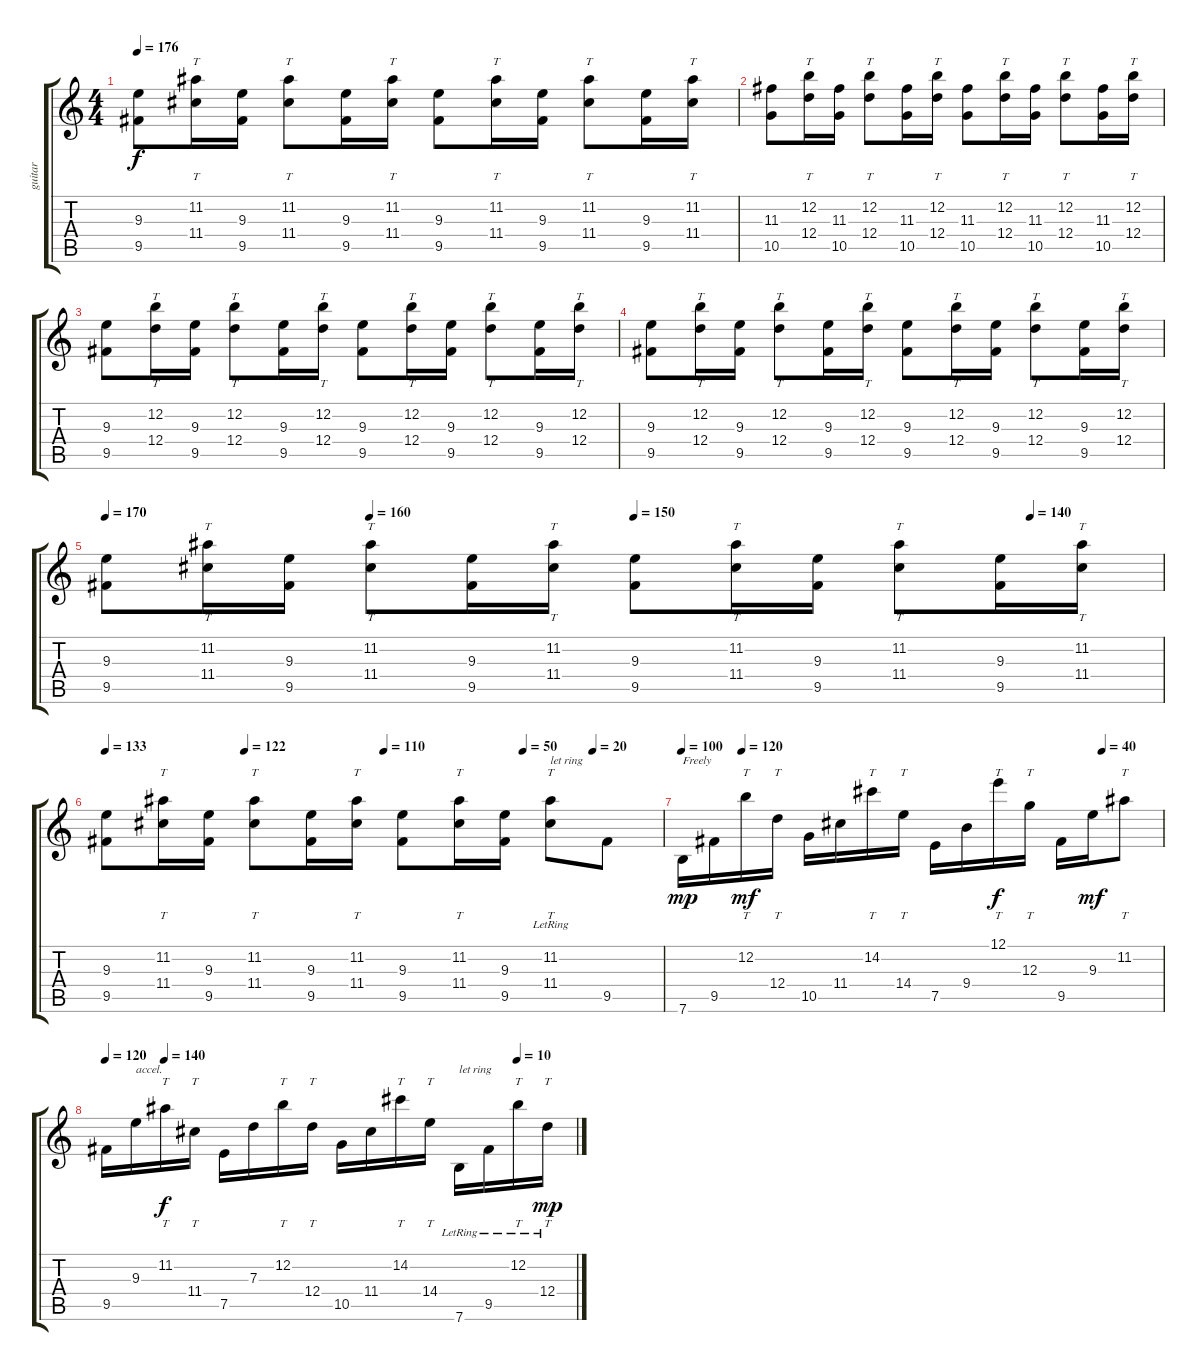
\track ("guitar" "guitar") {instrument electricguitarjazz}
\staff {score tabs}
\tuning (E4 B3 G3 D3 A2 E2) {hide}
\ts (4 4)
\tempo 176
\clef g2
\ks c
(9.3 9.5).8{dy f} (11.2 11.4).16{tt} (9.3 9.5).16 (11.2 11.4).8{tt} (9.3 9.5).16 (11.2 11.4).16{tt} (9.3 9.5).8 (11.2 11.4).16{tt} (9.3 9.5).16 (11.2 11.4).8{tt} (9.3 9.5).16 (11.2 11.4).16{tt} |
(11.3 10.5).8 (12.2 12.4).16{tt} (11.3 10.5).16 (12.2 12.4).8{tt} (11.3 10.5).16 (12.2 12.4).16{tt} (11.3 10.5).8 (12.2 12.4).16{tt} (11.3 10.5).16 (12.2 12.4).8{tt} (11.3 10.5).16 (12.2 12.4).16{tt} |
(9.3 9.5).8 (12.2 12.4).16{tt} (9.3 9.5).16 (12.2 12.4).8{tt} (9.3 9.5).16 (12.2 12.4).16{tt} (9.3 9.5).8 (12.2 12.4).16{tt} (9.3 9.5).16 (12.2 12.4).8{tt} (9.3 9.5).16 (12.2 12.4).16{tt} |
(9.3 9.5).8 (12.2 12.4).16{tt} (9.3 9.5).16 (12.2 12.4).8{tt} (9.3 9.5).16 (12.2 12.4).16{tt} (9.3 9.5).8 (12.2 12.4).16{tt} (9.3 9.5).16 (12.2 12.4).8{tt} (9.3 9.5).16 (12.2 12.4).16{tt} |
\tempo 170
\tempo (160 0.25)
\tempo (150 0.5)
\tempo (140 0.875)
(9.3 9.5).8 (11.2 11.4).16{tt} (9.3 9.5).16 (11.2 11.4).8{tt} (9.3 9.5).16 (11.2 11.4).16{tt} (9.3 9.5).8 (11.2 11.4).16{tt} (9.3 9.5).16 (11.2 11.4).8{tt} (9.3 9.5).16 (11.2 11.4).16{tt} |
\tempo 133
\tempo (122 0.25)
\tempo (110 0.5)
\tempo (50 0.75)
\tempo (20 0.875)
(9.3 9.5).8 (11.2 11.4).16{tt} (9.3 9.5).16 (11.2 11.4).8{tt} (9.3 9.5).16 (11.2 11.4).16{tt} (9.3 9.5).8 (11.2 11.4).16{tt} (9.3 9.5).16 (11.2{lr} 11.4{lr}).8{tt txt "let ring"} 9.5.8 |
\tempo 100
\tempo (120 0.125)
\tempo (40 0.875)
7.6.16{txt "Freely" dy mp} 9.5.16 12.2.16{tt dy mf} 12.4.16{tt} 10.5.16 11.4.16 14.2.16{tt} 14.4.16{tt} 7.5.16 9.4.16 12.1.16{tt dy f} 12.3.16{tt} 9.5.16 9.3.16{dy mf} 11.2.8{tt} |
\tempo 120
\tempo (140 0.125)
\tempo (10 0.875)
9.5.16 9.3.16{txt "accel."} 11.2.16{tt dy f} 11.4.16{tt} 7.5.16 7.3.16 12.2.16{tt} 12.4.16{tt} 10.5.16 11.4.16 14.2.16{tt} 14.4.16{tt} 7.6{lr}.16{txt "let ring"} 9.5{lr}.16 12.2{lr}.16{tt} 12.4{lr}.16{tt dy mp}
